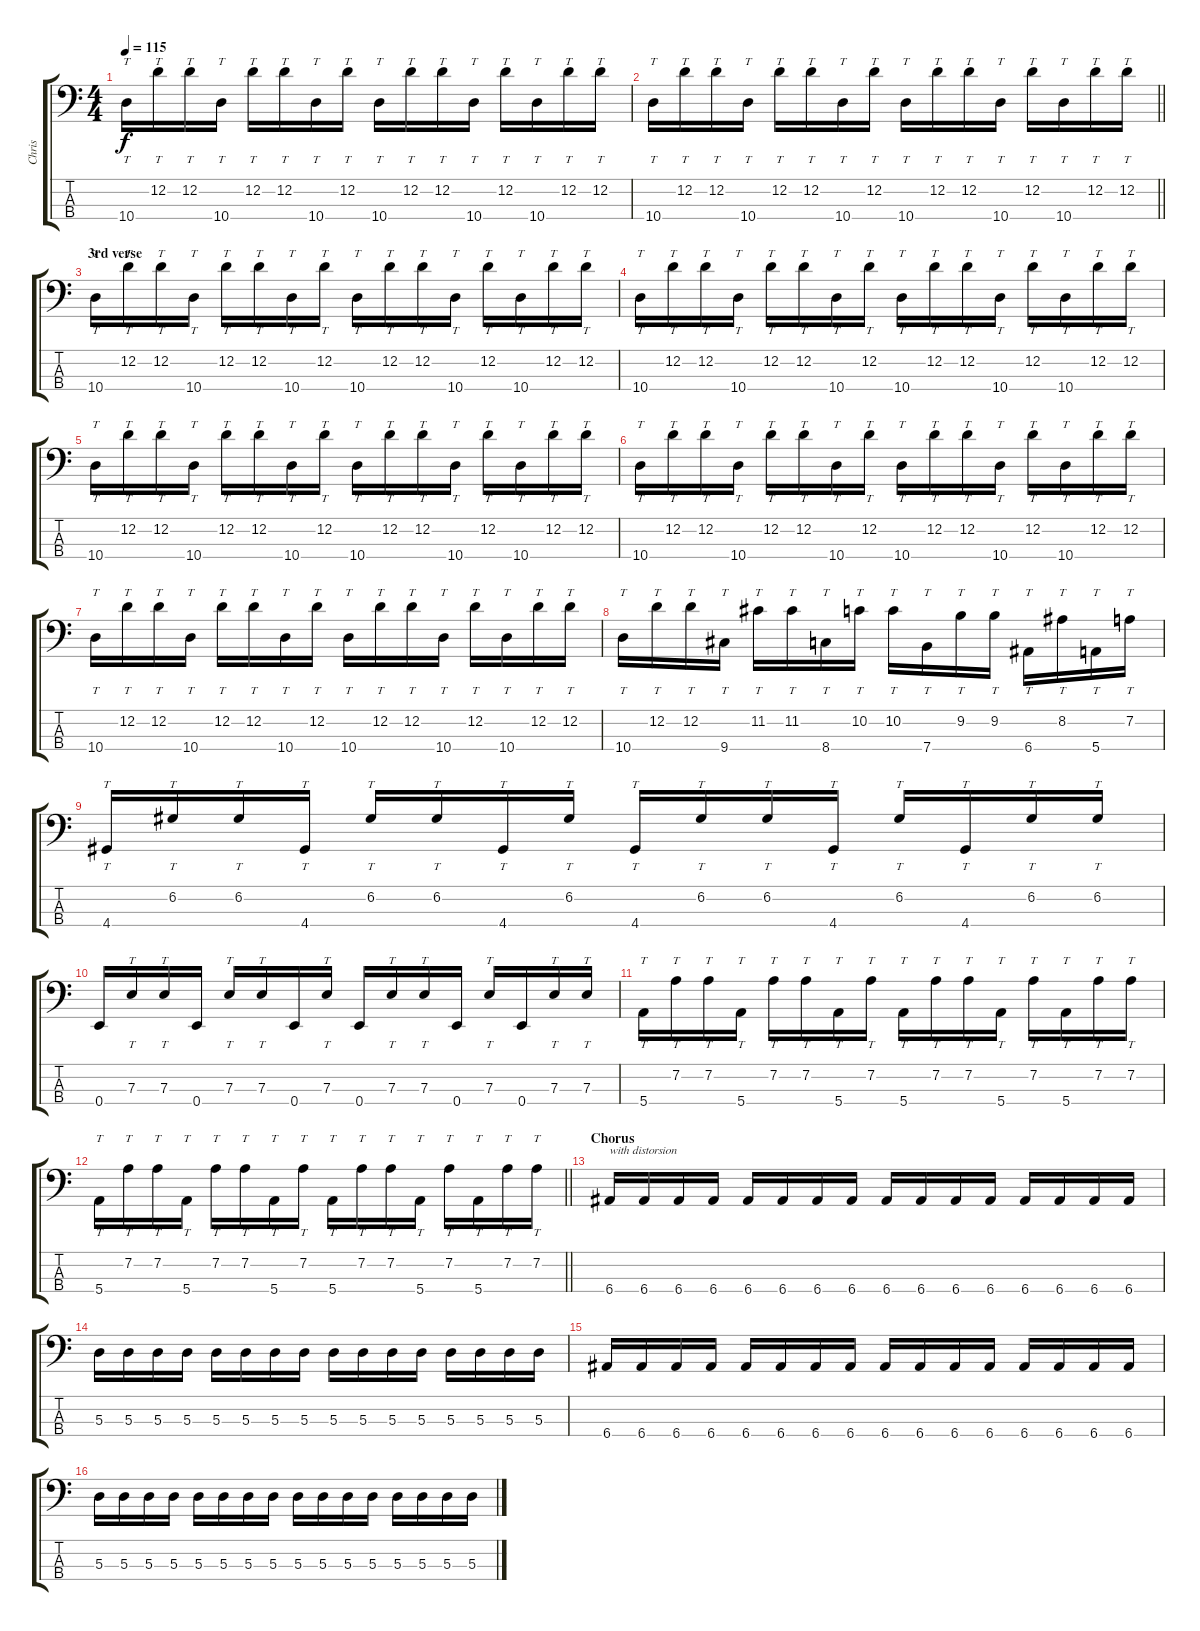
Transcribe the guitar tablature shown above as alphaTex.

\track ("Chris" "Chris") {instrument electricbassfinger}
\staff {score tabs}
\tuning (G2 D2 A1 E1) {hide}
\ts (4 4)
\tempo 115
\clef f4
\ks c
10.4.16{tt dy f} 12.2.16{tt} 12.2.16{tt} 10.4.16{tt} 12.2.16{tt} 12.2.16{tt} 10.4.16{tt} 12.2.16{tt} 10.4.16{tt} 12.2.16{tt} 12.2.16{tt} 10.4.16{tt} 12.2.16{tt} 10.4.16{tt} 12.2.16{tt} 12.2.16{tt} |
\barLineRight lightlight
10.4.16{tt} 12.2.16{tt} 12.2.16{tt} 10.4.16{tt} 12.2.16{tt} 12.2.16{tt} 10.4.16{tt} 12.2.16{tt} 10.4.16{tt} 12.2.16{tt} 12.2.16{tt} 10.4.16{tt} 12.2.16{tt} 10.4.16{tt} 12.2.16{tt} 12.2.16{tt} |
\section ("" "3rd verse")
10.4.16{tt} 12.2.16{tt} 12.2.16{tt} 10.4.16{tt} 12.2.16{tt} 12.2.16{tt} 10.4.16{tt} 12.2.16{tt} 10.4.16{tt} 12.2.16{tt} 12.2.16{tt} 10.4.16{tt} 12.2.16{tt} 10.4.16{tt} 12.2.16{tt} 12.2.16{tt} |
10.4.16{tt} 12.2.16{tt} 12.2.16{tt} 10.4.16{tt} 12.2.16{tt} 12.2.16{tt} 10.4.16{tt} 12.2.16{tt} 10.4.16{tt} 12.2.16{tt} 12.2.16{tt} 10.4.16{tt} 12.2.16{tt} 10.4.16{tt} 12.2.16{tt} 12.2.16{tt} |
10.4.16{tt} 12.2.16{tt} 12.2.16{tt} 10.4.16{tt} 12.2.16{tt} 12.2.16{tt} 10.4.16{tt} 12.2.16{tt} 10.4.16{tt} 12.2.16{tt} 12.2.16{tt} 10.4.16{tt} 12.2.16{tt} 10.4.16{tt} 12.2.16{tt} 12.2.16{tt} |
10.4.16{tt} 12.2.16{tt} 12.2.16{tt} 10.4.16{tt} 12.2.16{tt} 12.2.16{tt} 10.4.16{tt} 12.2.16{tt} 10.4.16{tt} 12.2.16{tt} 12.2.16{tt} 10.4.16{tt} 12.2.16{tt} 10.4.16{tt} 12.2.16{tt} 12.2.16{tt} |
10.4.16{tt} 12.2.16{tt} 12.2.16{tt} 10.4.16{tt} 12.2.16{tt} 12.2.16{tt} 10.4.16{tt} 12.2.16{tt} 10.4.16{tt} 12.2.16{tt} 12.2.16{tt} 10.4.16{tt} 12.2.16{tt} 10.4.16{tt} 12.2.16{tt} 12.2.16{tt} |
10.4.16{tt} 12.2.16{tt} 12.2.16{tt} 9.4.16{tt} 11.2.16{tt} 11.2.16{tt} 8.4.16{tt} 10.2.16{tt} 10.2.16{tt} 7.4.16{tt} 9.2.16{tt} 9.2.16{tt} 6.4.16{tt} 8.2.16{tt} 5.4.16{tt} 7.2.16{tt} |
4.4.16{tt} 6.2.16{tt} 6.2.16{tt} 4.4.16{tt} 6.2.16{tt} 6.2.16{tt} 4.4.16{tt} 6.2.16{tt} 4.4.16{tt} 6.2.16{tt} 6.2.16{tt} 4.4.16{tt} 6.2.16{tt} 4.4.16{tt} 6.2.16{tt} 6.2.16{tt} |
0.4.16 7.3.16{tt} 7.3.16{tt} 0.4.16 7.3.16{tt} 7.3.16{tt} 0.4.16 7.3.16{tt} 0.4.16 7.3.16{tt} 7.3.16{tt} 0.4.16 7.3.16{tt} 0.4.16 7.3.16{tt} 7.3.16{tt} |
5.4.16{tt} 7.2.16{tt} 7.2.16{tt} 5.4.16{tt} 7.2.16{tt} 7.2.16{tt} 5.4.16{tt} 7.2.16{tt} 5.4.16{tt} 7.2.16{tt} 7.2.16{tt} 5.4.16{tt} 7.2.16{tt} 5.4.16{tt} 7.2.16{tt} 7.2.16{tt} |
\barLineRight lightlight
5.4.16{tt} 7.2.16{tt} 7.2.16{tt} 5.4.16{tt} 7.2.16{tt} 7.2.16{tt} 5.4.16{tt} 7.2.16{tt} 5.4.16{tt} 7.2.16{tt} 7.2.16{tt} 5.4.16{tt} 7.2.16{tt} 5.4.16{tt} 7.2.16{tt} 7.2.16{tt} |
\section ("" "Chorus")
6.4.16{txt "with distorsion"} 6.4.16 6.4.16 6.4.16 6.4.16 6.4.16 6.4.16 6.4.16 6.4.16 6.4.16 6.4.16 6.4.16 6.4.16 6.4.16 6.4.16 6.4.16 |
5.3.16 5.3.16 5.3.16 5.3.16 5.3.16 5.3.16 5.3.16 5.3.16 5.3.16 5.3.16 5.3.16 5.3.16 5.3.16 5.3.16 5.3.16 5.3.16 |
6.4.16 6.4.16 6.4.16 6.4.16 6.4.16 6.4.16 6.4.16 6.4.16 6.4.16 6.4.16 6.4.16 6.4.16 6.4.16 6.4.16 6.4.16 6.4.16 |
5.3.16 5.3.16 5.3.16 5.3.16 5.3.16 5.3.16 5.3.16 5.3.16 5.3.16 5.3.16 5.3.16 5.3.16 5.3.16 5.3.16 5.3.16 5.3.16
